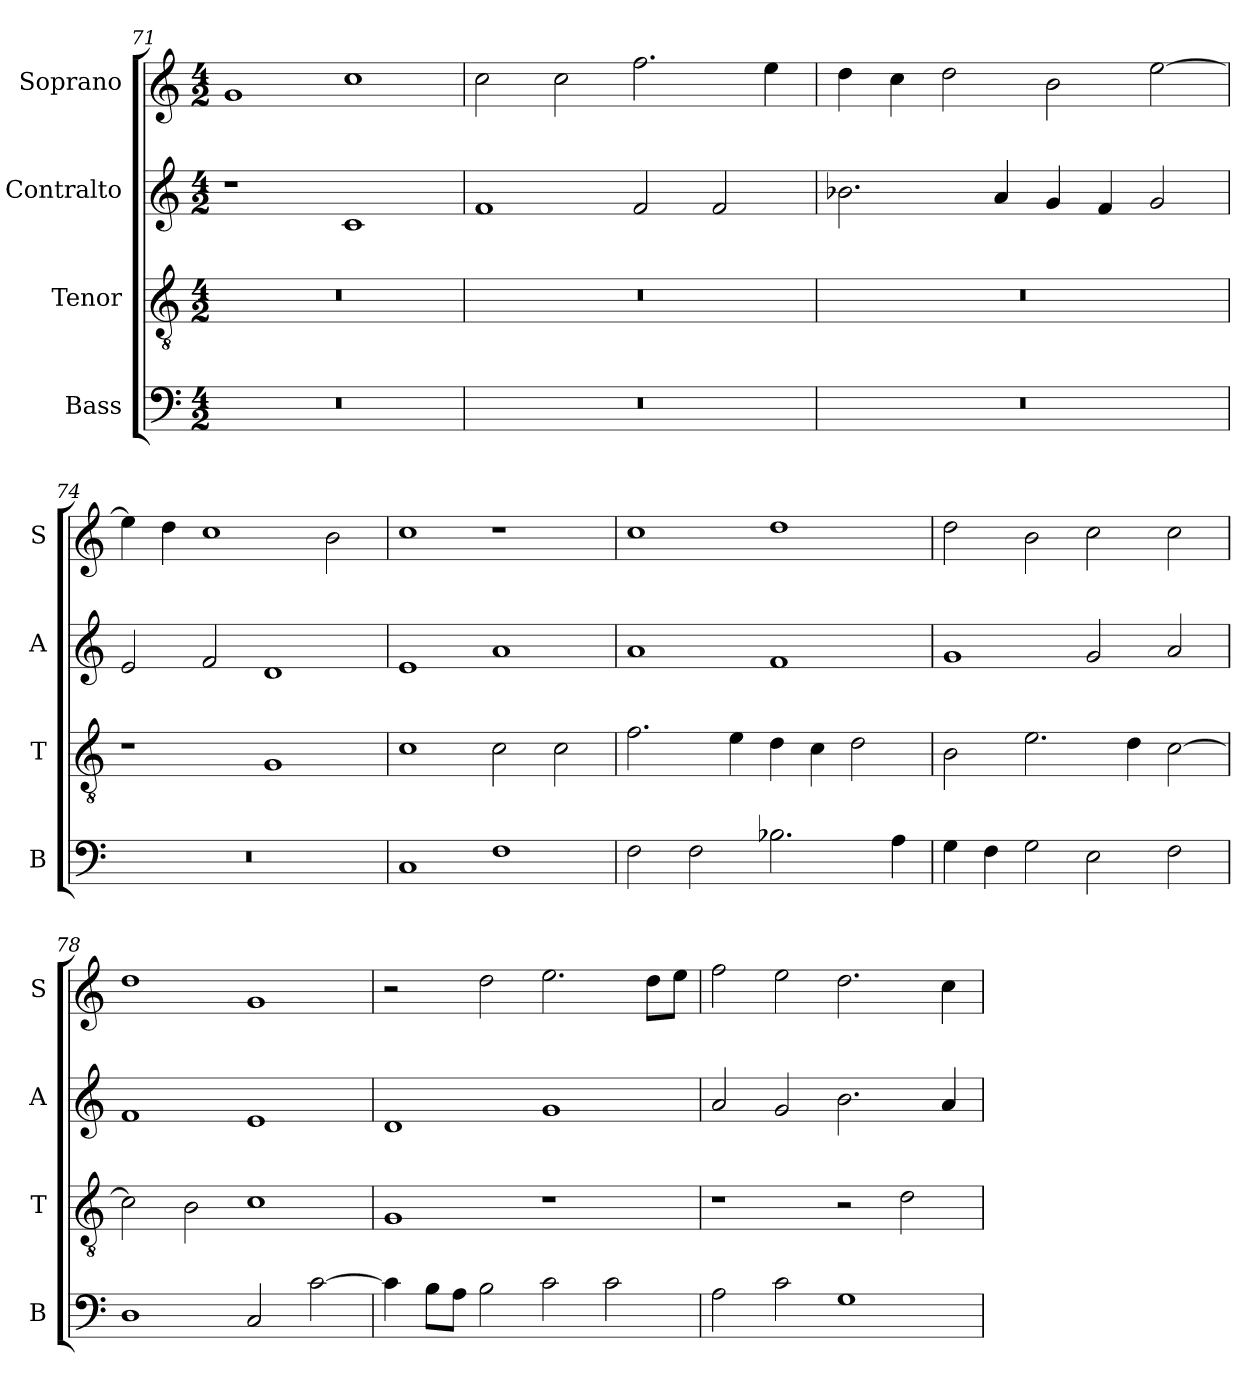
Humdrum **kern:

**kern	**kern	**kern	**kern
*part4	*part3	*part2	*part1
*staff4	*staff3	*staff2	*staff1
*I"Bass	*I"Tenor	*I"Contralto	*I"Soprano
*I'B	*I'T	*I'A	*I'S
*clefF4	*clefGv2	*clefG2	*clefG2
*k[]	*k[]	*k[]	*k[]
*C:ion	*C:ion	*C:ion	*C:ion
*M4/2	*M4/2	*M4/2	*M4/2
=71	=71	=71	=71
0r	0r	1r	1g
.	.	1c	1cc
=72	=72	=72	=72
0r	0r	1f	2cc
.	.	.	2cc
.	.	2f	2.ff
.	.	2f	.
.	.	.	4ee
=73	=73	=73	=73
0r	0r	2.b-X	4dd
.	.	.	4cc
.	.	.	2dd
.	.	4a	.
.	.	4g	2b
.	.	4f	.
.	.	2g	[2ee
=74	=74	=74	=74
0r	1r	2e	4ee]
.	.	.	4dd
.	.	2f	1cc
.	1G	1d	.
.	.	.	2b
=75	=75	=75	=75
1C	1c	1e	1cc
1F	2c	1a	1r
.	2c	.	.
=76	=76	=76	=76
2F	2.f	1a	1cc
2F	.	.	.
.	4e	.	.
2.B-X	4d	1f	1dd
.	4c	.	.
.	2d	.	.
4A	.	.	.
=77	=77	=77	=77
4G	2B	1g	2dd
4F	.	.	.
2G	2.e	.	2b
2E	.	2g	2cc
.	4d	.	.
2F	[2c	2a	2cc
=78	=78	=78	=78
1D	2c]	1f	1dd
.	2B	.	.
2C	1c	1e	1g
[2c	.	.	.
=79	=79	=79	=79
4c]	1G	1d	2r
8B\L	.	.	.
8A\J	.	.	.
2B	.	.	2dd
2c	1r	1g	2.ee
2c	.	.	.
.	.	.	8dd\L
.	.	.	8ee\J
=80	=80	=80	=80
2A	1r	2a	2ff
2c	.	2g	2ee
1G	2r	2.b	2.dd
.	2d	.	.
.	.	4a	4cc
=	=	=	=
*-	*-	*-	*-
